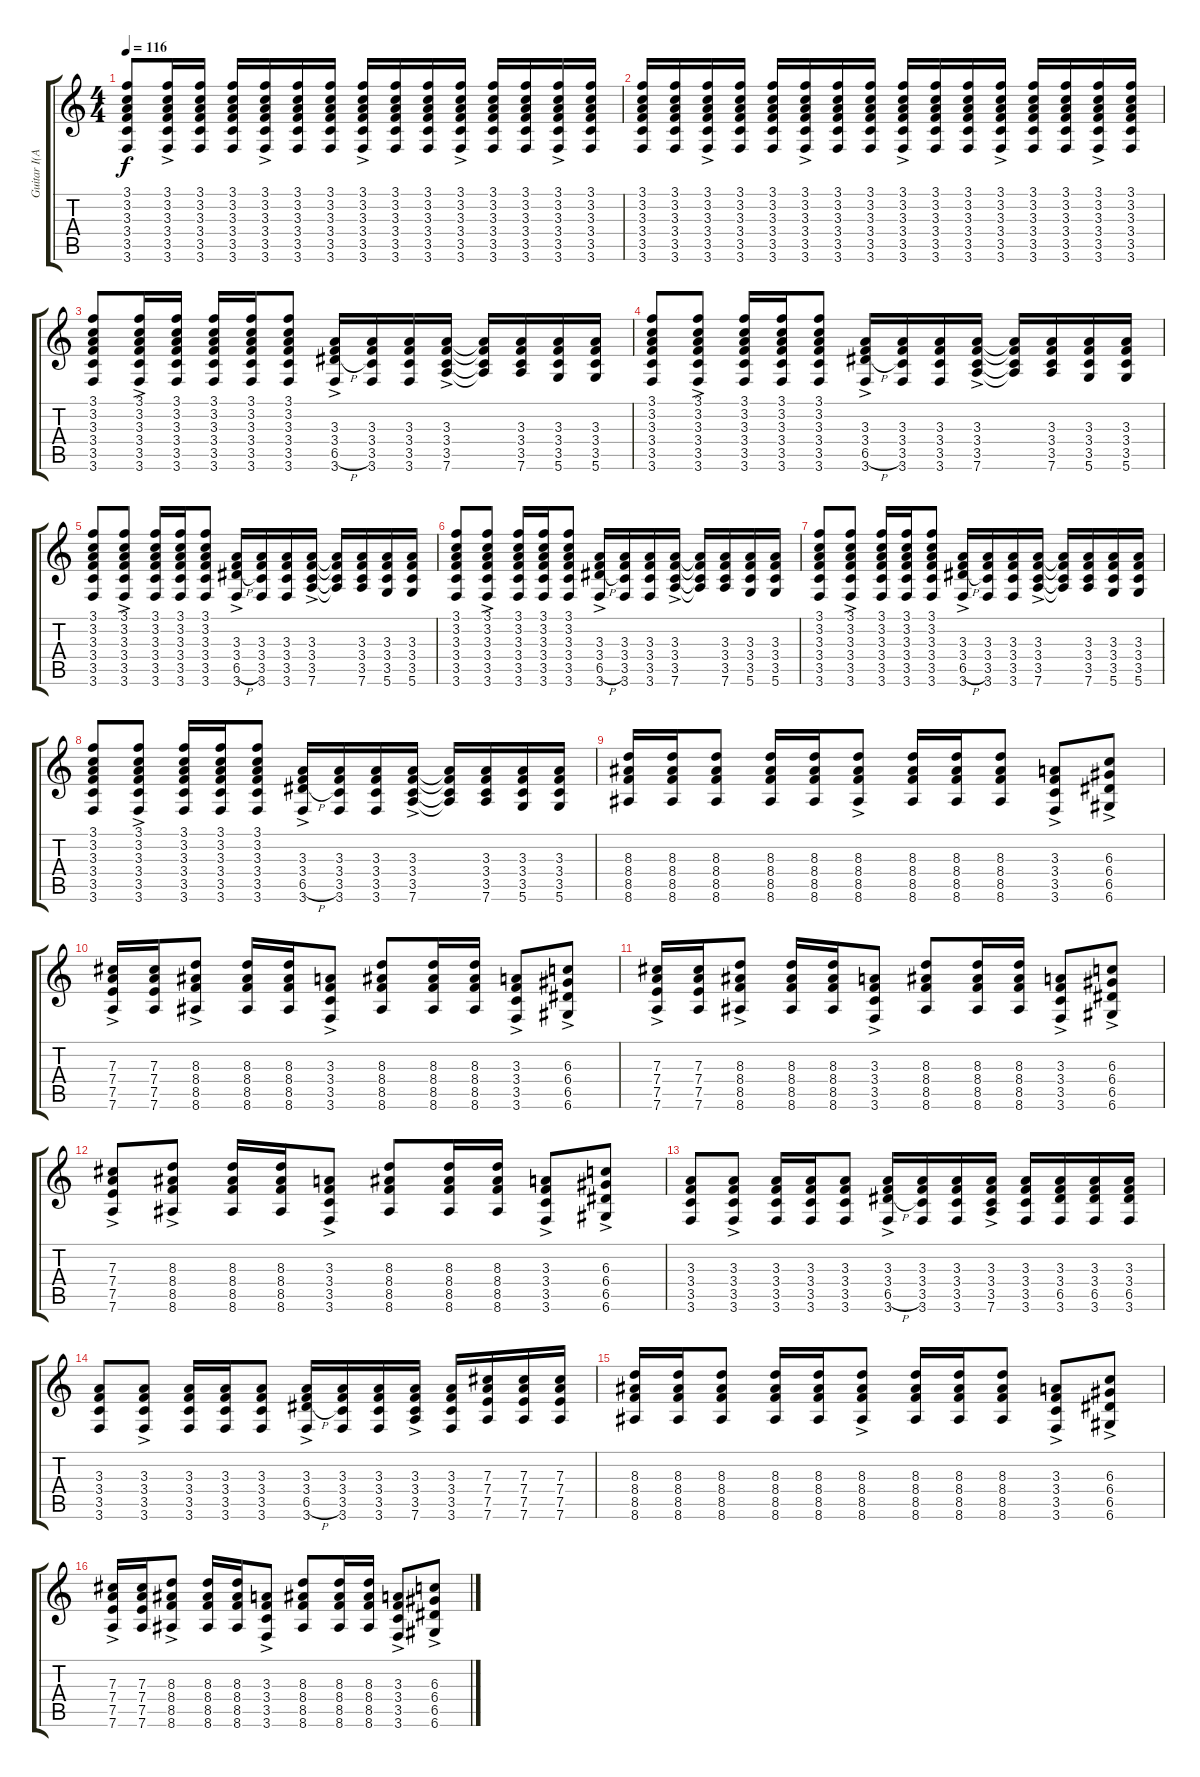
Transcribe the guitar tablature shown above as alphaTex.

\track ("Guitar I(Acoustic+Capo@3 Fret)" "Guitar I(A") {instrument acousticguitarnylon}
\staff {score tabs}
\tuning (D4 A3 Gb3 D3 A2 D2) {hide}
\ts (4 4)
\tempo 116
\clef g2
\ks c
(3.1 3.2 3.3 3.4 3.5 3.6).8{dy f} (3.1{ac} 3.2{ac} 3.3{ac} 3.4{ac} 3.5{ac} 3.6{ac}).16 (3.1 3.2 3.3 3.4 3.5 3.6).16 (3.1 3.2 3.3 3.4 3.5 3.6).16 (3.1{ac} 3.2{ac} 3.3{ac} 3.4{ac} 3.5{ac} 3.6{ac}).16 (3.1 3.2 3.3 3.4 3.5 3.6).16 (3.1 3.2 3.3 3.4 3.5 3.6).16 (3.1{ac} 3.2{ac} 3.3{ac} 3.4{ac} 3.5{ac} 3.6{ac}).16 (3.1 3.2 3.3 3.4 3.5 3.6).16 (3.1 3.2 3.3 3.4 3.5 3.6).16 (3.1{ac} 3.2{ac} 3.3{ac} 3.4{ac} 3.5{ac} 3.6{ac}).16 (3.1 3.2 3.3 3.4 3.5 3.6).16 (3.1 3.2 3.3 3.4 3.5 3.6).16 (3.1{ac} 3.2{ac} 3.3{ac} 3.4{ac} 3.5{ac} 3.6{ac}).16 (3.1 3.2 3.3 3.4 3.5 3.6).16 |
(3.1 3.2 3.3 3.4 3.5 3.6).16 (3.1 3.2 3.3 3.4 3.5 3.6).16 (3.1{ac} 3.2{ac} 3.3{ac} 3.4{ac} 3.5{ac} 3.6{ac}).16 (3.1 3.2 3.3 3.4 3.5 3.6).16 (3.1 3.2 3.3 3.4 3.5 3.6).16 (3.1{ac} 3.2{ac} 3.3{ac} 3.4{ac} 3.5{ac} 3.6{ac}).16 (3.1 3.2 3.3 3.4 3.5 3.6).16 (3.1 3.2 3.3 3.4 3.5 3.6).16 (3.1{ac} 3.2{ac} 3.3{ac} 3.4{ac} 3.5{ac} 3.6{ac}).16 (3.1 3.2 3.3 3.4 3.5 3.6).16 (3.1 3.2 3.3 3.4 3.5 3.6).16 (3.1{ac} 3.2{ac} 3.3{ac} 3.4{ac} 3.5{ac} 3.6{ac}).16 (3.1 3.2 3.3 3.4 3.5 3.6).16 (3.1 3.2 3.3 3.4 3.5 3.6).16 (3.1{ac} 3.2{ac} 3.3{ac} 3.4{ac} 3.5{ac} 3.6{ac}).16 (3.1 3.2 3.3 3.4 3.5 3.6).16 |
(3.1 3.2 3.3 3.4 3.5 3.6).8 (3.1{ac} 3.2{ac} 3.3{ac} 3.4{ac} 3.5{ac} 3.6{ac}).16 (3.1 3.2 3.3 3.4 3.5 3.6).16 (3.1 3.2 3.3 3.4 3.5 3.6).16 (3.1 3.2 3.3 3.4 3.5 3.6).16 (3.1 3.2 3.3 3.4 3.5 3.6).8 (3.3{ac} 3.4{ac} 6.5{h ac} 3.6{ac}).16 (3.3 3.4 3.5 3.6).16 (3.3 3.4 3.5 3.6).16 (3.3{ac} 3.4{ac} 3.5{ac} 7.6{ac}).16 (3.3{t} 3.4{t} 3.5{t} 7.6{t}).16 (3.3 3.4 3.5 7.6).16 (3.3 3.4 3.5 5.6).16 (3.3 3.4 3.5 5.6).16 |
(3.1 3.2 3.3 3.4 3.5 3.6).8 (3.1{ac} 3.2{ac} 3.3{ac} 3.4{ac} 3.5{ac} 3.6{ac}).8 (3.1 3.2 3.3 3.4 3.5 3.6).16 (3.1 3.2 3.3 3.4 3.5 3.6).16 (3.1 3.2 3.3 3.4 3.5 3.6).8 (3.3{ac} 3.4{ac} 6.5{h ac} 3.6{ac}).16 (3.3 3.4 3.5 3.6).16 (3.3 3.4 3.5 3.6).16 (3.3{ac} 3.4{ac} 3.5{ac} 7.6{ac}).16 (3.3{t} 3.4{t} 3.5{t} 7.6{t}).16 (3.3 3.4 3.5 7.6).16 (3.3 3.4 3.5 5.6).16 (3.3 3.4 3.5 5.6).16 |
(3.1 3.2 3.3 3.4 3.5 3.6).8 (3.1{ac} 3.2{ac} 3.3{ac} 3.4{ac} 3.5{ac} 3.6{ac}).8 (3.1 3.2 3.3 3.4 3.5 3.6).16 (3.1 3.2 3.3 3.4 3.5 3.6).16 (3.1 3.2 3.3 3.4 3.5 3.6).8 (3.3{ac} 3.4{ac} 6.5{h ac} 3.6{ac}).16 (3.3 3.4 3.5 3.6).16 (3.3 3.4 3.5 3.6).16 (3.3{ac} 3.4{ac} 3.5{ac} 7.6{ac}).16 (3.3{t} 3.4{t} 3.5{t} 7.6{t}).16 (3.3 3.4 3.5 7.6).16 (3.3 3.4 3.5 5.6).16 (3.3 3.4 3.5 5.6).16 |
(3.1 3.2 3.3 3.4 3.5 3.6).8 (3.1{ac} 3.2{ac} 3.3{ac} 3.4{ac} 3.5{ac} 3.6{ac}).8 (3.1 3.2 3.3 3.4 3.5 3.6).16 (3.1 3.2 3.3 3.4 3.5 3.6).16 (3.1 3.2 3.3 3.4 3.5 3.6).8 (3.3{ac} 3.4{ac} 6.5{h ac} 3.6{ac}).16 (3.3 3.4 3.5 3.6).16 (3.3 3.4 3.5 3.6).16 (3.3{ac} 3.4{ac} 3.5{ac} 7.6{ac}).16 (3.3{t} 3.4{t} 3.5{t} 7.6{t}).16 (3.3 3.4 3.5 7.6).16 (3.3 3.4 3.5 5.6).16 (3.3 3.4 3.5 5.6).16 |
(3.1 3.2 3.3 3.4 3.5 3.6).8 (3.1{ac} 3.2{ac} 3.3{ac} 3.4{ac} 3.5{ac} 3.6{ac}).8 (3.1 3.2 3.3 3.4 3.5 3.6).16 (3.1 3.2 3.3 3.4 3.5 3.6).16 (3.1 3.2 3.3 3.4 3.5 3.6).8 (3.3{ac} 3.4{ac} 6.5{h ac} 3.6{ac}).16 (3.3 3.4 3.5 3.6).16 (3.3 3.4 3.5 3.6).16 (3.3{ac} 3.4{ac} 3.5{ac} 7.6{ac}).16 (3.3{t} 3.4{t} 3.5{t} 7.6{t}).16 (3.3 3.4 3.5 7.6).16 (3.3 3.4 3.5 5.6).16 (3.3 3.4 3.5 5.6).16 |
(3.1 3.2 3.3 3.4 3.5 3.6).8 (3.1{ac} 3.2{ac} 3.3{ac} 3.4{ac} 3.5{ac} 3.6{ac}).8 (3.1 3.2 3.3 3.4 3.5 3.6).16 (3.1 3.2 3.3 3.4 3.5 3.6).16 (3.1 3.2 3.3 3.4 3.5 3.6).8 (3.3{ac} 3.4{ac} 6.5{h ac} 3.6{ac}).16 (3.3 3.4 3.5 3.6).16 (3.3 3.4 3.5 3.6).16 (3.3{ac} 3.4{ac} 3.5{ac} 7.6{ac}).16 (3.3{t} 3.4{t} 3.5{t} 7.6{t}).16 (3.3 3.4 3.5 7.6).16 (3.3 3.4 3.5 5.6).16 (3.3 3.4 3.5 5.6).16 |
(8.3 8.4 8.5 8.6).16 (8.3 8.4 8.5 8.6).16 (8.3 8.4 8.5 8.6).8 (8.3 8.4 8.5 8.6).16 (8.3 8.4 8.5 8.6).16 (8.3{ac} 8.4{ac} 8.5{ac} 8.6{ac}).8 (8.3 8.4 8.5 8.6).16 (8.3 8.4 8.5 8.6).16 (8.3 8.4 8.5 8.6).8 (3.3{ac} 3.4{ac} 3.5{ac} 3.6{ac}).8 (6.3{ac} 6.4{ac} 6.5{ac} 6.6{ac}).8 |
(7.3{ac} 7.4{ac} 7.5{ac} 7.6{ac}).16 (7.3 7.4 7.5 7.6).16 (8.3{ac} 8.4{ac} 8.5{ac} 8.6{ac}).8 (8.3 8.4 8.5 8.6).16 (8.3 8.4 8.5 8.6).16 (3.3{ac} 3.4{ac} 3.5{ac} 3.6{ac}).8 (8.3 8.4 8.5 8.6).8 (8.3 8.4 8.5 8.6).16 (8.3 8.4 8.5 8.6).16 (3.3{ac} 3.4{ac} 3.5{ac} 3.6{ac}).8 (6.3{ac} 6.4{ac} 6.5{ac} 6.6{ac}).8 |
(7.3{ac} 7.4{ac} 7.5{ac} 7.6{ac}).16 (7.3 7.4 7.5 7.6).16 (8.3{ac} 8.4{ac} 8.5{ac} 8.6{ac}).8 (8.3 8.4 8.5 8.6).16 (8.3 8.4 8.5 8.6).16 (3.3{ac} 3.4{ac} 3.5{ac} 3.6{ac}).8 (8.3 8.4 8.5 8.6).8 (8.3 8.4 8.5 8.6).16 (8.3 8.4 8.5 8.6).16 (3.3{ac} 3.4{ac} 3.5{ac} 3.6{ac}).8 (6.3{ac} 6.4{ac} 6.5{ac} 6.6{ac}).8 |
(7.3{ac} 7.4{ac} 7.5{ac} 7.6{ac}).8 (8.3{ac} 8.4{ac} 8.5{ac} 8.6{ac}).8 (8.3 8.4 8.5 8.6).16 (8.3 8.4 8.5 8.6).16 (3.3{ac} 3.4{ac} 3.5{ac} 3.6{ac}).8 (8.3 8.4 8.5 8.6).8 (8.3 8.4 8.5 8.6).16 (8.3 8.4 8.5 8.6).16 (3.3{ac} 3.4{ac} 3.5{ac} 3.6{ac}).8 (6.3{ac} 6.4{ac} 6.5{ac} 6.6{ac}).8 |
(3.3 3.4 3.5 3.6).8 (3.3{ac} 3.4{ac} 3.5{ac} 3.6{ac}).8 (3.3 3.4 3.5 3.6).16 (3.3 3.4 3.5 3.6).16 (3.3 3.4 3.5 3.6).8 (3.3{ac} 3.4{ac} 6.5{h ac} 3.6{ac}).16 (3.3 3.4 3.5 3.6).16 (3.3 3.4 3.5 3.6).16 (3.3{ac} 3.4{ac} 3.5{ac} 7.6{ac}).16 (3.3 3.4 3.5 3.6).16 (3.3 3.4 6.5 3.6).16 (3.3 3.4 6.5 3.6).16 (3.3 3.4 6.5 3.6).16 |
(3.3 3.4 3.5 3.6).8 (3.3{ac} 3.4{ac} 3.5{ac} 3.6{ac}).8 (3.3 3.4 3.5 3.6).16 (3.3 3.4 3.5 3.6).16 (3.3 3.4 3.5 3.6).8 (3.3{ac} 3.4{ac} 6.5{h ac} 3.6{ac}).16 (3.3 3.4 3.5 3.6).16 (3.3 3.4 3.5 3.6).16 (3.3{ac} 3.4{ac} 3.5{ac} 7.6{ac}).16 (3.3 3.4 3.5 3.6).16 (7.3 7.4 7.5 7.6).16 (7.3 7.4 7.5 7.6).16 (7.3 7.4 7.5 7.6).16 |
(8.3 8.4 8.5 8.6).16 (8.3 8.4 8.5 8.6).16 (8.3 8.4 8.5 8.6).8 (8.3 8.4 8.5 8.6).16 (8.3 8.4 8.5 8.6).16 (8.3{ac} 8.4{ac} 8.5{ac} 8.6{ac}).8 (8.3 8.4 8.5 8.6).16 (8.3 8.4 8.5 8.6).16 (8.3 8.4 8.5 8.6).8 (3.3{ac} 3.4{ac} 3.5{ac} 3.6{ac}).8 (6.3{ac} 6.4{ac} 6.5{ac} 6.6{ac}).8 |
(7.3{ac} 7.4{ac} 7.5{ac} 7.6{ac}).16 (7.3 7.4 7.5 7.6).16 (8.3{ac} 8.4{ac} 8.5{ac} 8.6{ac}).8 (8.3 8.4 8.5 8.6).16 (8.3 8.4 8.5 8.6).16 (3.3{ac} 3.4{ac} 3.5{ac} 3.6{ac}).8 (8.3 8.4 8.5 8.6).8 (8.3 8.4 8.5 8.6).16 (8.3 8.4 8.5 8.6).16 (3.3{ac} 3.4{ac} 3.5{ac} 3.6{ac}).8 (6.3{ac} 6.4{ac} 6.5{ac} 6.6{ac}).8
